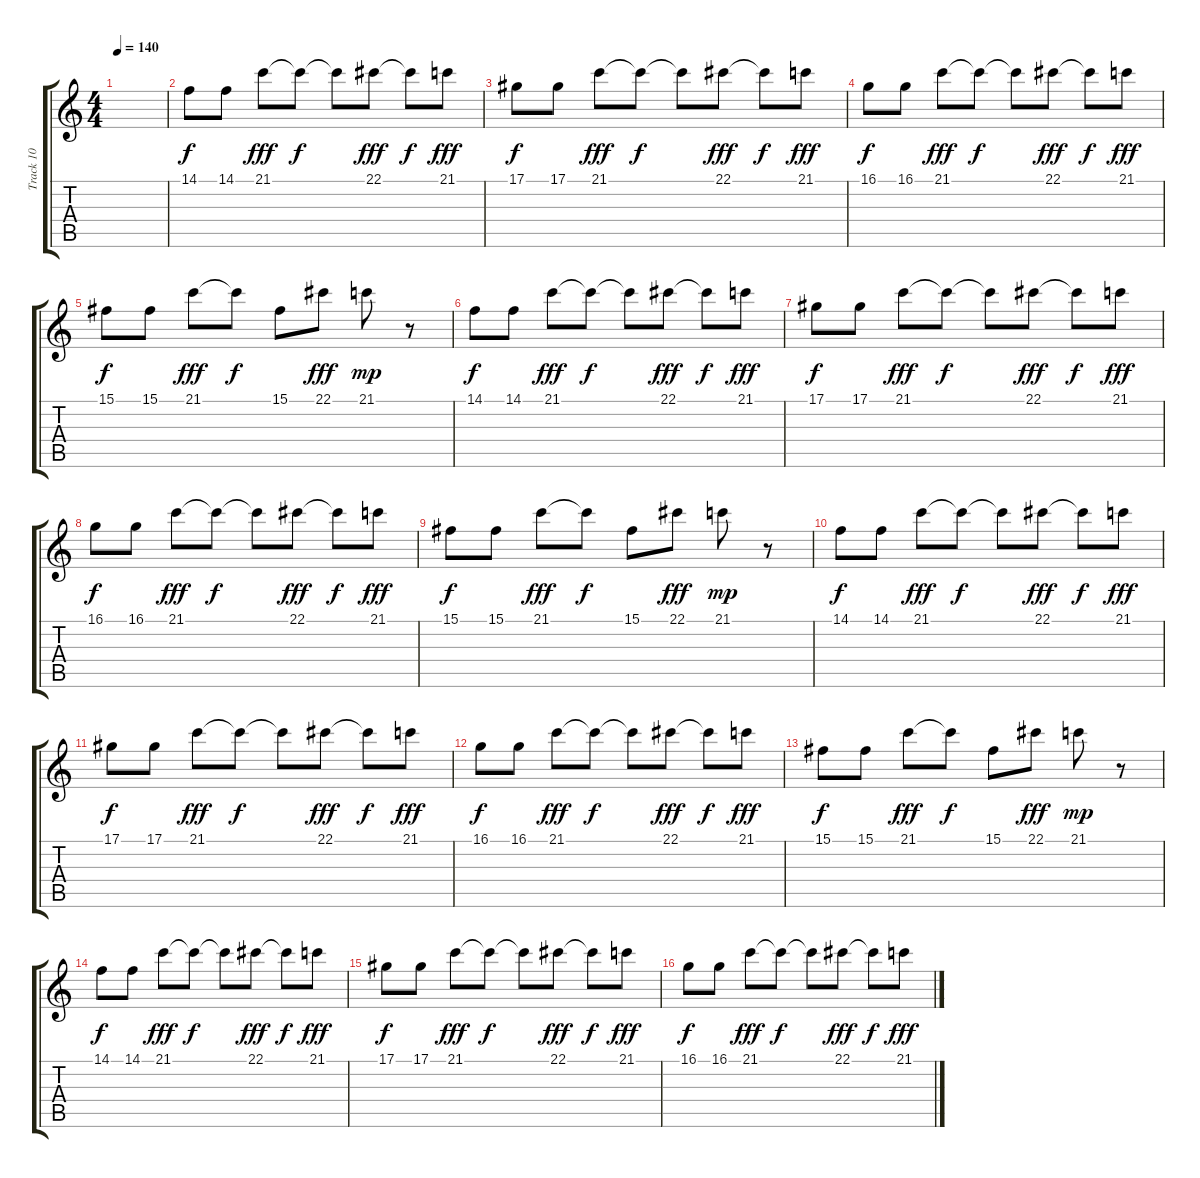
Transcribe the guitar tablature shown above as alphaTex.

\track ("Track 10" "Track 10") {instrument electricpiano1}
\staff {score tabs}
\tuning (Eb4 Bb3 Gb3 Db3 Ab2 Db2) {hide}
\ts (4 4)
\tempo 140
\clef g2
\ks c
|
14.1.8{dy f volume 6} 14.1.8{volume 12} 21.1.8{dy fff} 21.1{t}.8{dy f} 21.1{t}.8 22.1.8{dy fff} 22.1{t}.8{dy f} 21.1.8{dy fff} |
17.1.8{dy f} 17.1.8 21.1.8{dy fff} 21.1{t}.8{dy f} 21.1{t}.8 22.1.8{dy fff} 22.1{t}.8{dy f} 21.1.8{dy fff} |
16.1.8{dy f} 16.1.8 21.1.8{dy fff} 21.1{t}.8{dy f} 21.1{t}.8 22.1.8{dy fff} 22.1{t}.8{dy f} 21.1.8{dy fff} |
15.1.8{dy f} 15.1.8 21.1.8{dy fff} 21.1{t}.8{dy f} 15.1.8 22.1.8{dy fff} 21.1.8{dy mp} r.8 |
14.1.8{dy f volume 6} 14.1.8{volume 12} 21.1.8{dy fff} 21.1{t}.8{dy f} 21.1{t}.8 22.1.8{dy fff} 22.1{t}.8{dy f} 21.1.8{dy fff} |
17.1.8{dy f} 17.1.8 21.1.8{dy fff} 21.1{t}.8{dy f} 21.1{t}.8 22.1.8{dy fff} 22.1{t}.8{dy f} 21.1.8{dy fff} |
16.1.8{dy f} 16.1.8 21.1.8{dy fff} 21.1{t}.8{dy f} 21.1{t}.8 22.1.8{dy fff} 22.1{t}.8{dy f} 21.1.8{dy fff} |
15.1.8{dy f} 15.1.8 21.1.8{dy fff} 21.1{t}.8{dy f} 15.1.8 22.1.8{dy fff} 21.1.8{dy mp} r.8 |
14.1.8{dy f volume 6} 14.1.8{volume 12} 21.1.8{dy fff} 21.1{t}.8{dy f} 21.1{t}.8 22.1.8{dy fff} 22.1{t}.8{dy f} 21.1.8{dy fff} |
17.1.8{dy f} 17.1.8 21.1.8{dy fff} 21.1{t}.8{dy f} 21.1{t}.8 22.1.8{dy fff} 22.1{t}.8{dy f} 21.1.8{dy fff} |
16.1.8{dy f} 16.1.8 21.1.8{dy fff} 21.1{t}.8{dy f} 21.1{t}.8 22.1.8{dy fff} 22.1{t}.8{dy f} 21.1.8{dy fff} |
15.1.8{dy f} 15.1.8 21.1.8{dy fff} 21.1{t}.8{dy f} 15.1.8 22.1.8{dy fff} 21.1.8{dy mp} r.8 |
14.1.8{dy f volume 6} 14.1.8{volume 12} 21.1.8{dy fff} 21.1{t}.8{dy f} 21.1{t}.8 22.1.8{dy fff} 22.1{t}.8{dy f} 21.1.8{dy fff} |
17.1.8{dy f} 17.1.8 21.1.8{dy fff} 21.1{t}.8{dy f} 21.1{t}.8 22.1.8{dy fff} 22.1{t}.8{dy f} 21.1.8{dy fff} |
16.1.8{dy f} 16.1.8 21.1.8{dy fff} 21.1{t}.8{dy f} 21.1{t}.8 22.1.8{dy fff} 22.1{t}.8{dy f} 21.1.8{dy fff}
